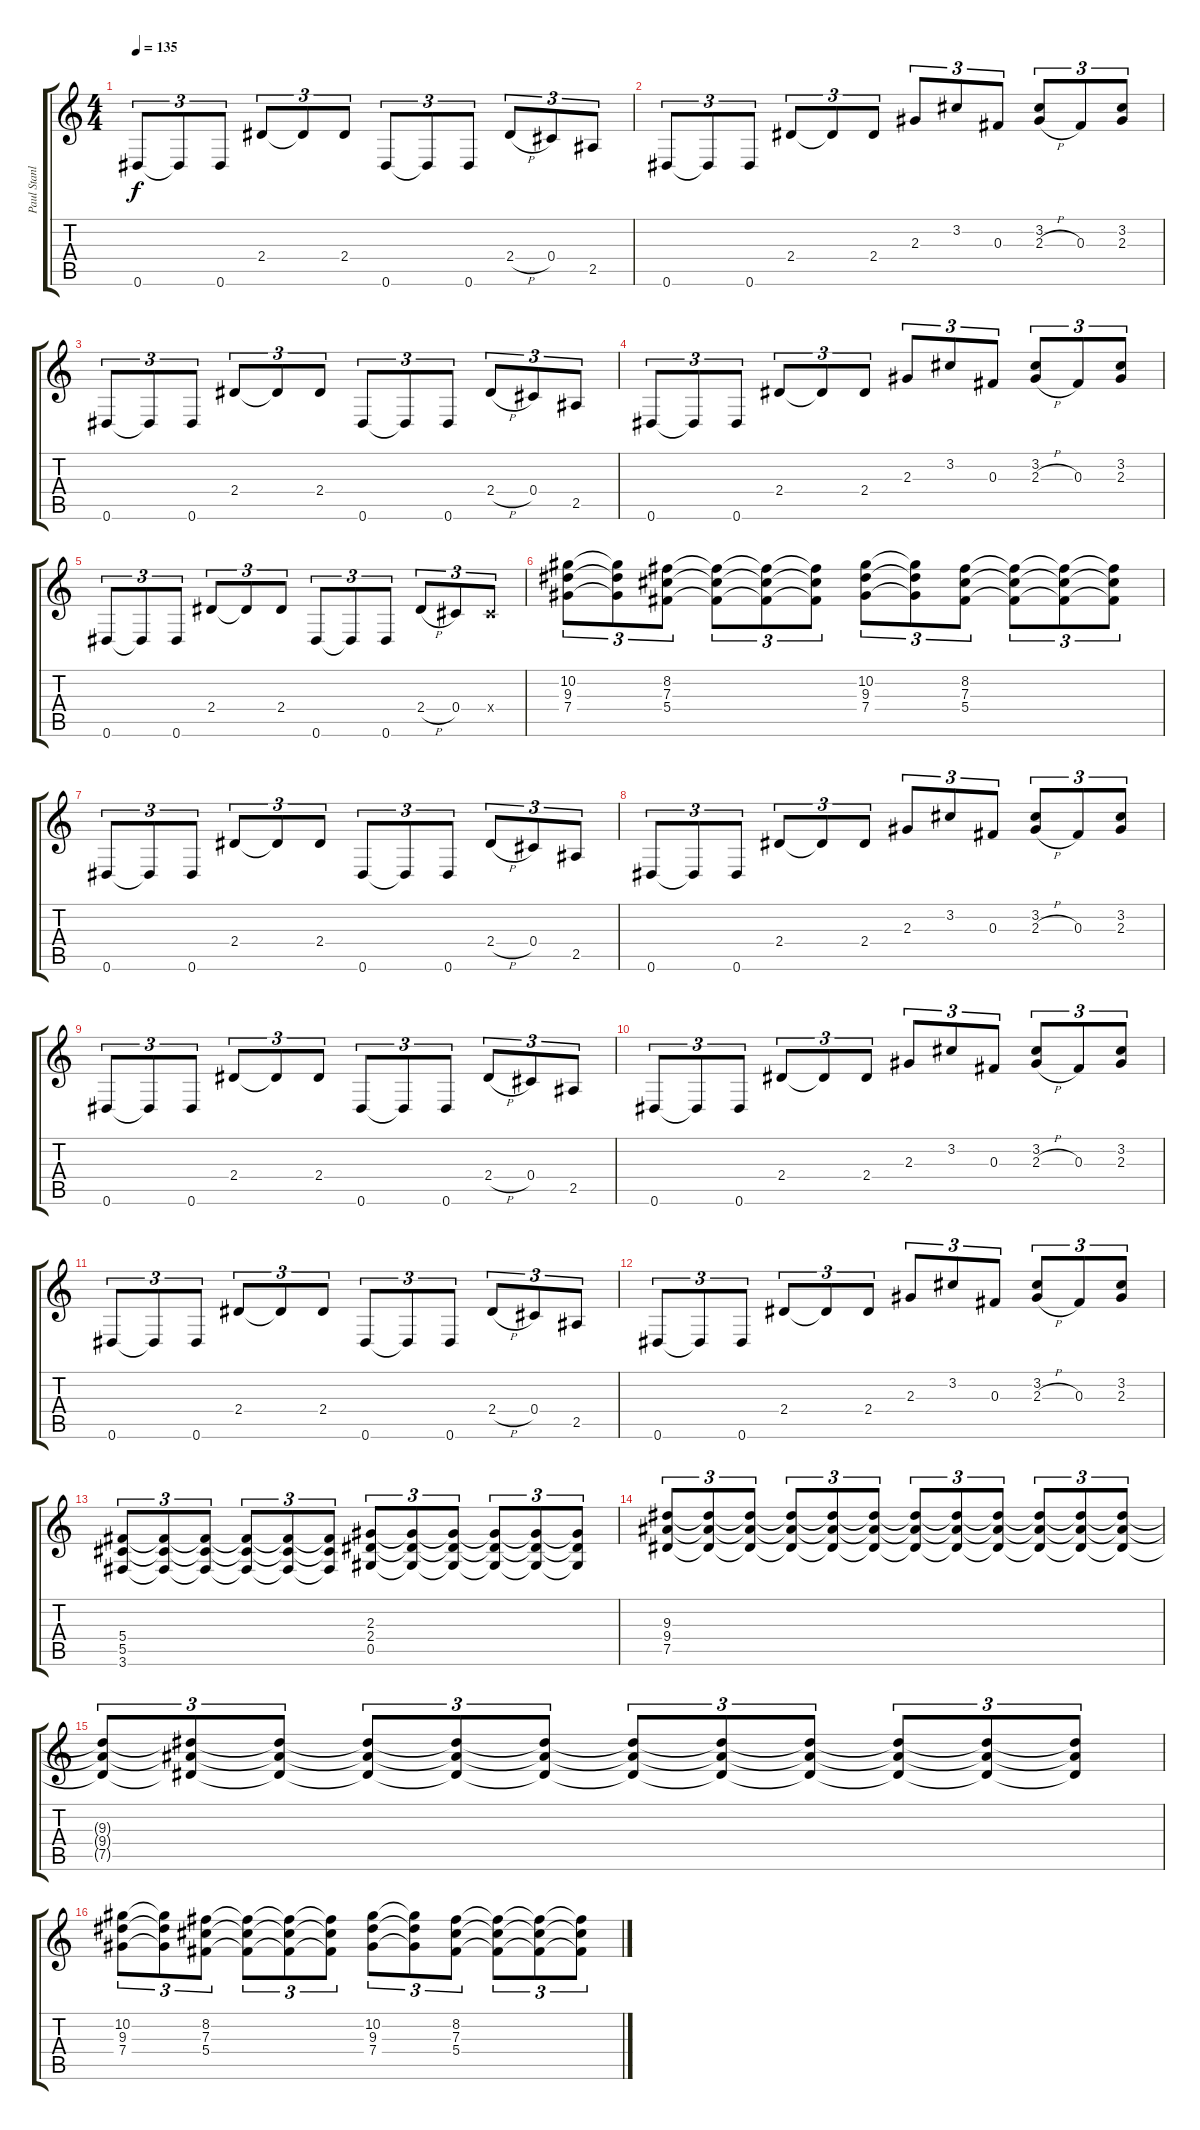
\track ("Paul Stanley" "Paul Stanl") {instrument distortionguitar}
\staff {score tabs}
\tuning (Eb4 Bb3 Gb3 Db3 Ab2 Eb2) {hide}
\ts (4 4)
\tempo 135
\clef g2
\ks c
0.6.8{tu (3 2) dy f} 0.6{t}.8{tu (3 2)} 0.6.8{tu (3 2)} 2.4.8{tu (3 2)} 2.4{t}.8{tu (3 2)} 2.4.8{tu (3 2)} 0.6.8{tu (3 2)} 0.6{t}.8{tu (3 2)} 0.6.8{tu (3 2)} 2.4{h}.8{tu (3 2)} 0.4.8{tu (3 2)} 2.5.8{tu (3 2)} |
0.6.8{tu (3 2)} 0.6{t}.8{tu (3 2)} 0.6.8{tu (3 2)} 2.4.8{tu (3 2)} 2.4{t}.8{tu (3 2)} 2.4.8{tu (3 2)} 2.3.8{tu (3 2)} 3.2.8{tu (3 2)} 0.3.8{tu (3 2)} (3.2 2.3{h}).8{tu (3 2)} 0.3.8{tu (3 2)} (3.2 2.3).8{tu (3 2)} |
0.6.8{tu (3 2)} 0.6{t}.8{tu (3 2)} 0.6.8{tu (3 2)} 2.4.8{tu (3 2)} 2.4{t}.8{tu (3 2)} 2.4.8{tu (3 2)} 0.6.8{tu (3 2)} 0.6{t}.8{tu (3 2)} 0.6.8{tu (3 2)} 2.4{h}.8{tu (3 2)} 0.4.8{tu (3 2)} 2.5.8{tu (3 2)} |
0.6.8{tu (3 2)} 0.6{t}.8{tu (3 2)} 0.6.8{tu (3 2)} 2.4.8{tu (3 2)} 2.4{t}.8{tu (3 2)} 2.4.8{tu (3 2)} 2.3.8{tu (3 2)} 3.2.8{tu (3 2)} 0.3.8{tu (3 2)} (3.2 2.3{h}).8{tu (3 2)} 0.3.8{tu (3 2)} (3.2 2.3).8{tu (3 2)} |
0.6.8{tu (3 2)} 0.6{t}.8{tu (3 2)} 0.6.8{tu (3 2)} 2.4.8{tu (3 2)} 2.4{t}.8{tu (3 2)} 2.4.8{tu (3 2)} 0.6.8{tu (3 2)} 0.6{t}.8{tu (3 2)} 0.6.8{tu (3 2)} 2.4{h}.8{tu (3 2)} 0.4.8{tu (3 2)} 0.4{x}.8{tu (3 2)} |
(10.2 9.3 7.4).8{tu (3 2)} (10.2{t} 9.3{t} 7.4{t}).8{tu (3 2)} (8.2 7.3 5.4).8{tu (3 2)} (8.2{t} 7.3{t} 5.4{t}).8{tu (3 2)} (8.2{t} 7.3{t} 5.4{t}).8{tu (3 2)} (8.2{t} 7.3{t} 5.4{t}).8{tu (3 2)} (10.2 9.3 7.4).8{tu (3 2)} (10.2{t} 9.3{t} 7.4{t}).8{tu (3 2)} (8.2 7.3 5.4).8{tu (3 2)} (8.2{t} 7.3{t} 5.4{t}).8{tu (3 2)} (8.2{t} 7.3{t} 5.4{t}).8{tu (3 2)} (8.2{t} 7.3{t} 5.4{t}).8{tu (3 2)} |
0.6.8{tu (3 2)} 0.6{t}.8{tu (3 2)} 0.6.8{tu (3 2)} 2.4.8{tu (3 2)} 2.4{t}.8{tu (3 2)} 2.4.8{tu (3 2)} 0.6.8{tu (3 2)} 0.6{t}.8{tu (3 2)} 0.6.8{tu (3 2)} 2.4{h}.8{tu (3 2)} 0.4.8{tu (3 2)} 2.5.8{tu (3 2)} |
0.6.8{tu (3 2)} 0.6{t}.8{tu (3 2)} 0.6.8{tu (3 2)} 2.4.8{tu (3 2)} 2.4{t}.8{tu (3 2)} 2.4.8{tu (3 2)} 2.3.8{tu (3 2)} 3.2.8{tu (3 2)} 0.3.8{tu (3 2)} (3.2 2.3{h}).8{tu (3 2)} 0.3.8{tu (3 2)} (3.2 2.3).8{tu (3 2)} |
0.6.8{tu (3 2)} 0.6{t}.8{tu (3 2)} 0.6.8{tu (3 2)} 2.4.8{tu (3 2)} 2.4{t}.8{tu (3 2)} 2.4.8{tu (3 2)} 0.6.8{tu (3 2)} 0.6{t}.8{tu (3 2)} 0.6.8{tu (3 2)} 2.4{h}.8{tu (3 2)} 0.4.8{tu (3 2)} 2.5.8{tu (3 2)} |
0.6.8{tu (3 2)} 0.6{t}.8{tu (3 2)} 0.6.8{tu (3 2)} 2.4.8{tu (3 2)} 2.4{t}.8{tu (3 2)} 2.4.8{tu (3 2)} 2.3.8{tu (3 2)} 3.2.8{tu (3 2)} 0.3.8{tu (3 2)} (3.2 2.3{h}).8{tu (3 2)} 0.3.8{tu (3 2)} (3.2 2.3).8{tu (3 2)} |
0.6.8{tu (3 2)} 0.6{t}.8{tu (3 2)} 0.6.8{tu (3 2)} 2.4.8{tu (3 2)} 2.4{t}.8{tu (3 2)} 2.4.8{tu (3 2)} 0.6.8{tu (3 2)} 0.6{t}.8{tu (3 2)} 0.6.8{tu (3 2)} 2.4{h}.8{tu (3 2)} 0.4.8{tu (3 2)} 2.5.8{tu (3 2)} |
0.6.8{tu (3 2)} 0.6{t}.8{tu (3 2)} 0.6.8{tu (3 2)} 2.4.8{tu (3 2)} 2.4{t}.8{tu (3 2)} 2.4.8{tu (3 2)} 2.3.8{tu (3 2)} 3.2.8{tu (3 2)} 0.3.8{tu (3 2)} (3.2 2.3{h}).8{tu (3 2)} 0.3.8{tu (3 2)} (3.2 2.3).8{tu (3 2)} |
(5.4 5.5 3.6).8{tu (3 2)} (5.4{t} 5.5{t} 3.6{t}).8{tu (3 2)} (5.4{t} 5.5{t} 3.6{t}).8{tu (3 2)} (5.4{t} 5.5{t} 3.6{t}).8{tu (3 2)} (5.4{t} 5.5{t} 3.6{t}).8{tu (3 2)} (5.4{t} 5.5{t} 3.6{t}).8{tu (3 2)} (2.3 2.4 0.5).8{tu (3 2)} (2.3{t} 2.4{t} 0.5{t}).8{tu (3 2)} (2.3{t} 2.4{t} 0.5{t}).8{tu (3 2)} (2.3{t} 2.4{t} 0.5{t}).8{tu (3 2)} (2.3{t} 2.4{t} 0.5{t}).8{tu (3 2)} (2.3{t} 2.4{t} 0.5{t}).8{tu (3 2)} |
(9.3 9.4 7.5).8{tu (3 2)} (9.3{t} 9.4{t} 7.5{t}).8{tu (3 2)} (9.3{t} 9.4{t} 7.5{t}).8{tu (3 2)} (9.3{t} 9.4{t} 7.5{t}).8{tu (3 2)} (9.3{t} 9.4{t} 7.5{t}).8{tu (3 2)} (9.3{t} 9.4{t} 7.5{t}).8{tu (3 2)} (9.3{t} 9.4{t} 7.5{t}).8{tu (3 2)} (9.3{t} 9.4{t} 7.5{t}).8{tu (3 2)} (9.3{t} 9.4{t} 7.5{t}).8{tu (3 2)} (9.3{t} 9.4{t} 7.5{t}).8{tu (3 2)} (9.3{t} 9.4{t} 7.5{t}).8{tu (3 2)} (9.3{t} 9.4{t} 7.5{t}).8{tu (3 2)} |
(9.3{t} 9.4{t} 7.5{t}).8{tu (3 2)} (9.3{t} 9.4{t} 7.5{t}).8{tu (3 2)} (9.3{t} 9.4{t} 7.5{t}).8{tu (3 2)} (9.3{t} 9.4{t} 7.5{t}).8{tu (3 2)} (9.3{t} 9.4{t} 7.5{t}).8{tu (3 2)} (9.3{t} 9.4{t} 7.5{t}).8{tu (3 2)} (9.3{t} 9.4{t} 7.5{t}).8{tu (3 2)} (9.3{t} 9.4{t} 7.5{t}).8{tu (3 2)} (9.3{t} 9.4{t} 7.5{t}).8{tu (3 2)} (9.3{t} 9.4{t} 7.5{t}).8{tu (3 2)} (9.3{t} 9.4{t} 7.5{t}).8{tu (3 2)} (9.3{t} 9.4{t} 7.5{t}).8{tu (3 2)} |
(10.2 9.3 7.4).8{tu (3 2)} (10.2{t} 9.3{t} 7.4{t}).8{tu (3 2)} (8.2 7.3 5.4).8{tu (3 2)} (8.2{t} 7.3{t} 5.4{t}).8{tu (3 2)} (8.2{t} 7.3{t} 5.4{t}).8{tu (3 2)} (8.2{t} 7.3{t} 5.4{t}).8{tu (3 2)} (10.2 9.3 7.4).8{tu (3 2)} (10.2{t} 9.3{t} 7.4{t}).8{tu (3 2)} (8.2 7.3 5.4).8{tu (3 2)} (8.2{t} 7.3{t} 5.4{t}).8{tu (3 2)} (8.2{t} 7.3{t} 5.4{t}).8{tu (3 2)} (8.2{t} 7.3{t} 5.4{t}).8{tu (3 2)}
